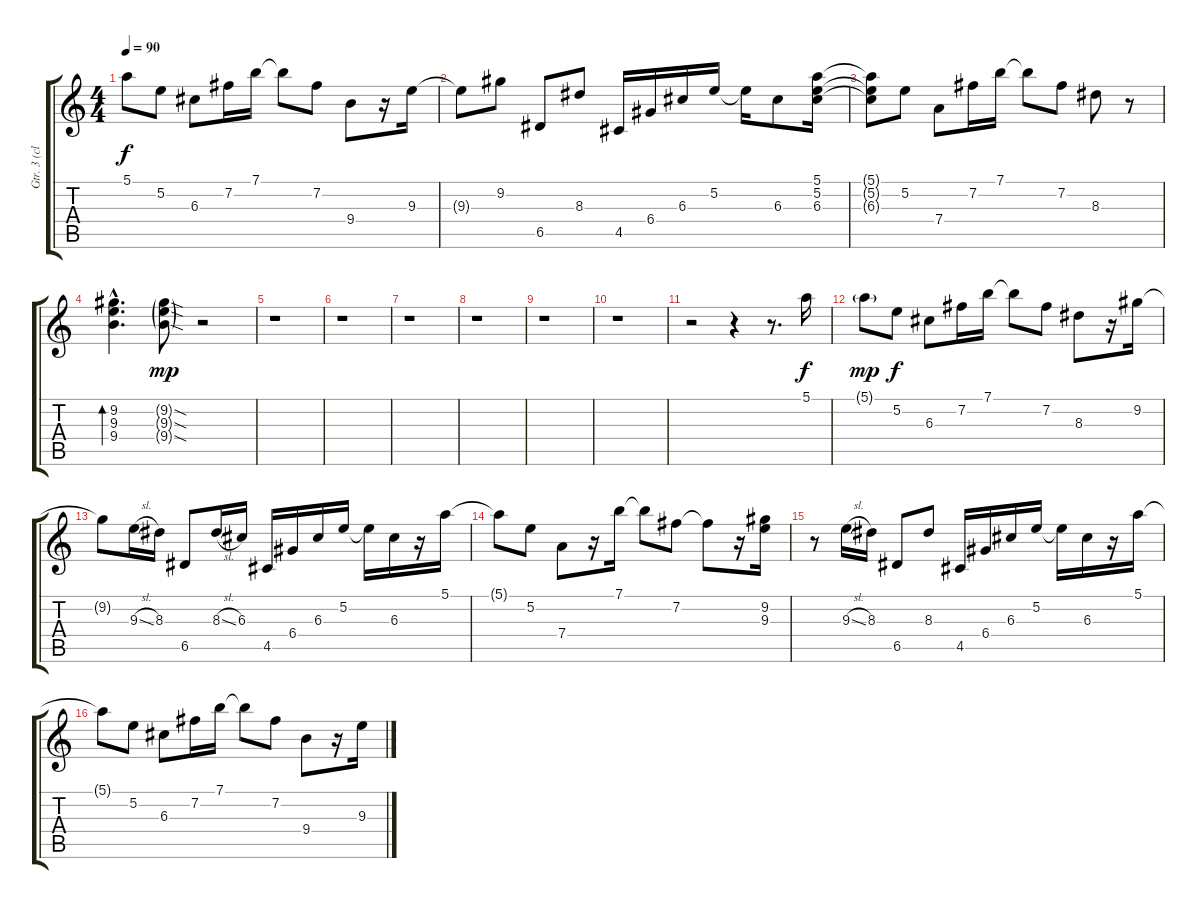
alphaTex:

\track ("Gtr. 3 (clean)" "Gtr. 3 (cl") {instrument electricguitarclean}
\staff {score tabs}
\tuning (E4 B3 G3 D3 A2 E2) {hide}
\ts (4 4)
\tempo 90
\clef g2
\ks c
5.1{t}.8{dy f} 5.2.8 6.3.8 7.2.16 7.1.16 7.1{t}.8 7.2.8 9.4.8 r.16 9.3.16 |
9.3{t}.8 9.2.8 6.5.8 8.3.8 4.5.16 6.4.16 6.3.16 5.2.16 5.2{t}.16 6.3.8 (5.1 5.2 6.3).16 |
(5.1{t} 5.2{t} 6.3{t}).8 5.2.8 7.4.8 7.2.16 7.1.16 7.1{t}.8 7.2.8 8.3.8 r.8 |
(9.2{hac} 9.3{hac} 9.4{hac}).4{d bd 120} (9.2{sod g} 9.3{sod g} 9.4{sod g}).8{dy mp} r.2 |
r.1 |
r.1 |
r.1 |
r.1 |
r.1 |
r.1 |
r.2 r.4 r.8{d} 5.1.16{dy f} |
5.1{g}.8{dy mp} 5.2.8{dy f} 6.3.8 7.2.16 7.1.16 7.1{t}.8 7.2.8 8.3.8 r.16 9.2.16 |
9.2{t}.8 9.3{sl}.16 8.3.16 6.5.8 8.3{sl}.16 6.3.16 4.5.16 6.4.16 6.3.16 5.2.16 5.2{t}.16 6.3.16 r.16 5.1.16 |
5.1{t}.8 5.2.8 7.4.8 r.16 7.1.16 7.1{t}.8 7.2.8 7.2{t}.8 r.16 (9.2 9.3).16 |
r.8 9.3{sl}.16 8.3.16 6.5.8 8.3.8 4.5.16 6.4.16 6.3.16 5.2.16 5.2{t}.16 6.3.16 r.16 5.1.16 |
5.1{t}.8 5.2.8 6.3.8 7.2.16 7.1.16 7.1{t}.8 7.2.8 9.4.8 r.16 9.3.16
